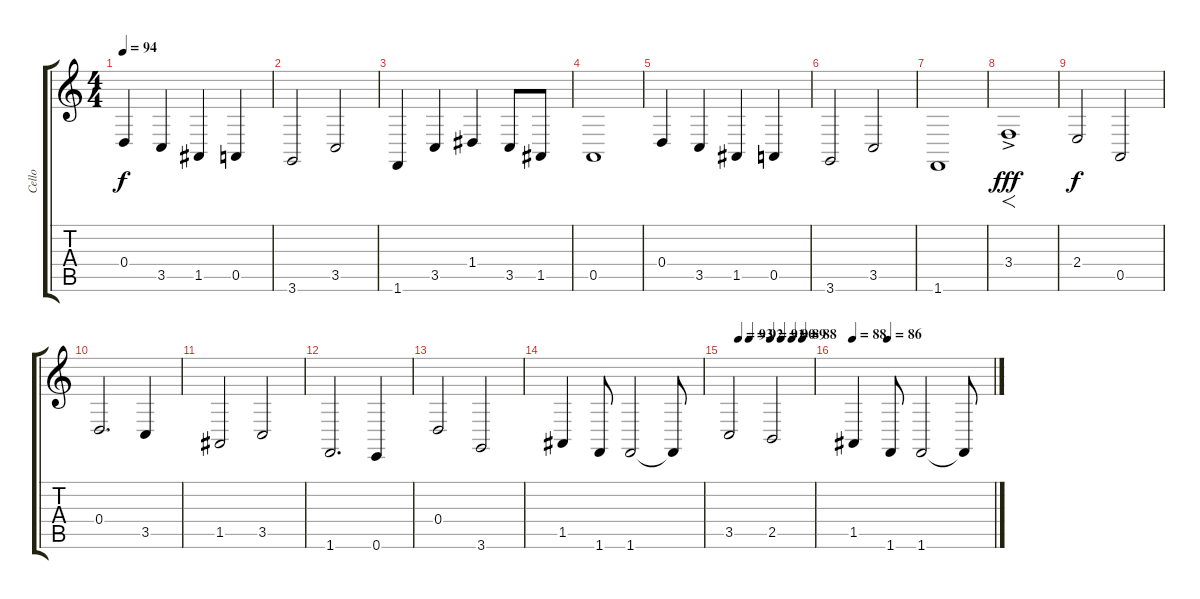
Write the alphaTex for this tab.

\track ("Cello" "Cello") {instrument cello}
\staff {score tabs}
\tuning (E4 B3 G3 D3 A2 E2) {hide}
\ts (4 4)
\tempo 94
\clef g2
\ks c
0.4.4{dy f} 3.5.4 1.5.4 0.5.4 |
3.6.2 3.5.2 |
1.6.4 3.5.4 1.4.4 3.5.8 1.5.8 |
0.5.1 |
0.4.4 3.5.4 1.5.4 0.5.4 |
3.6.2 3.5.2 |
1.6.1 |
3.4{ac}.1{f dy fff} |
2.4.2{dy f} 0.5.2 |
0.4.2{d} 3.5.4 |
1.5.2 3.5.2 |
1.6.2{d} 0.6.4 |
0.4.2 3.6.2 |
1.5.4 1.6.8 1.6.2 1.6{t}.8 |
\tempo (93 0.125)
\tempo (92 0.25)
\tempo (91 0.5)
\tempo (90 0.625)
\tempo (89 0.75)
\tempo (88 0.875)
3.5.2{volume 13 balance 8 instrument cello} 2.5.2 |
\tempo 88
\tempo (86 0.25)
1.5.4 1.6.8 1.6.2 1.6{t}.8
